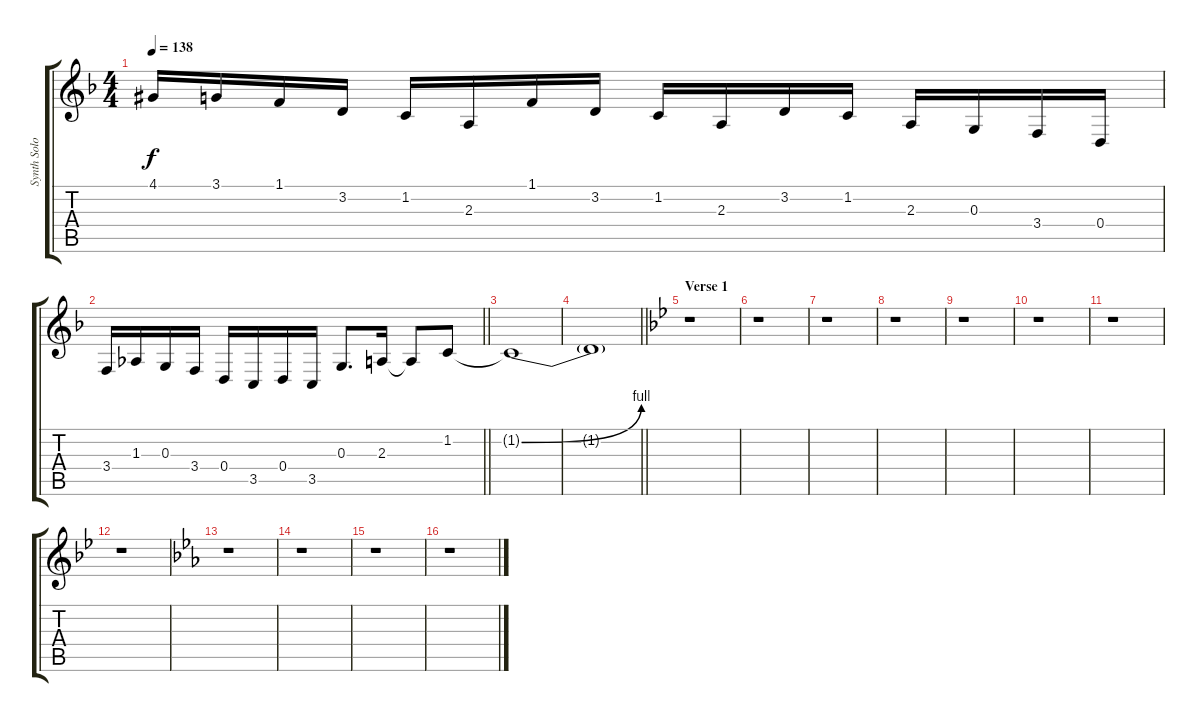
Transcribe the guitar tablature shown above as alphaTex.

\track ("Synth Solo" "Synth Solo") {instrument lead1square}
\staff {score tabs}
\tuning (E4 B3 G3 D3 A2 D2) {hide}
\ts (4 4)
\tempo 138
\clef g2
\ks f
4.1{acc #}.16{dy f} 3.1.16 1.1.16 3.2.16 1.2.16 2.3.16 1.1.16 3.2.16 1.2.16 2.3.16 3.2.16 1.2.16 2.3.16 0.3.16 3.4.16 0.4.16 |
\barLineRight lightlight
3.4.16 1.3.16 0.3.16 3.4.16 0.4.16 3.5.16 0.4.16 3.5.16 0.3.8{d} 2.3.16 2.3{t}.8 1.2.8 |
1.2{be (bend 0 0 60 4) t}.1 |
\barLineRight lightlight
1.2{t}.1 |
\section ("" "Verse 1")
\ks bb
r.1 |
r.1 |
r.1 |
r.1 |
r.1 |
r.1 |
r.1 |
r.1 |
\ks eb
r.1 |
r.1 |
r.1 |
r.1
